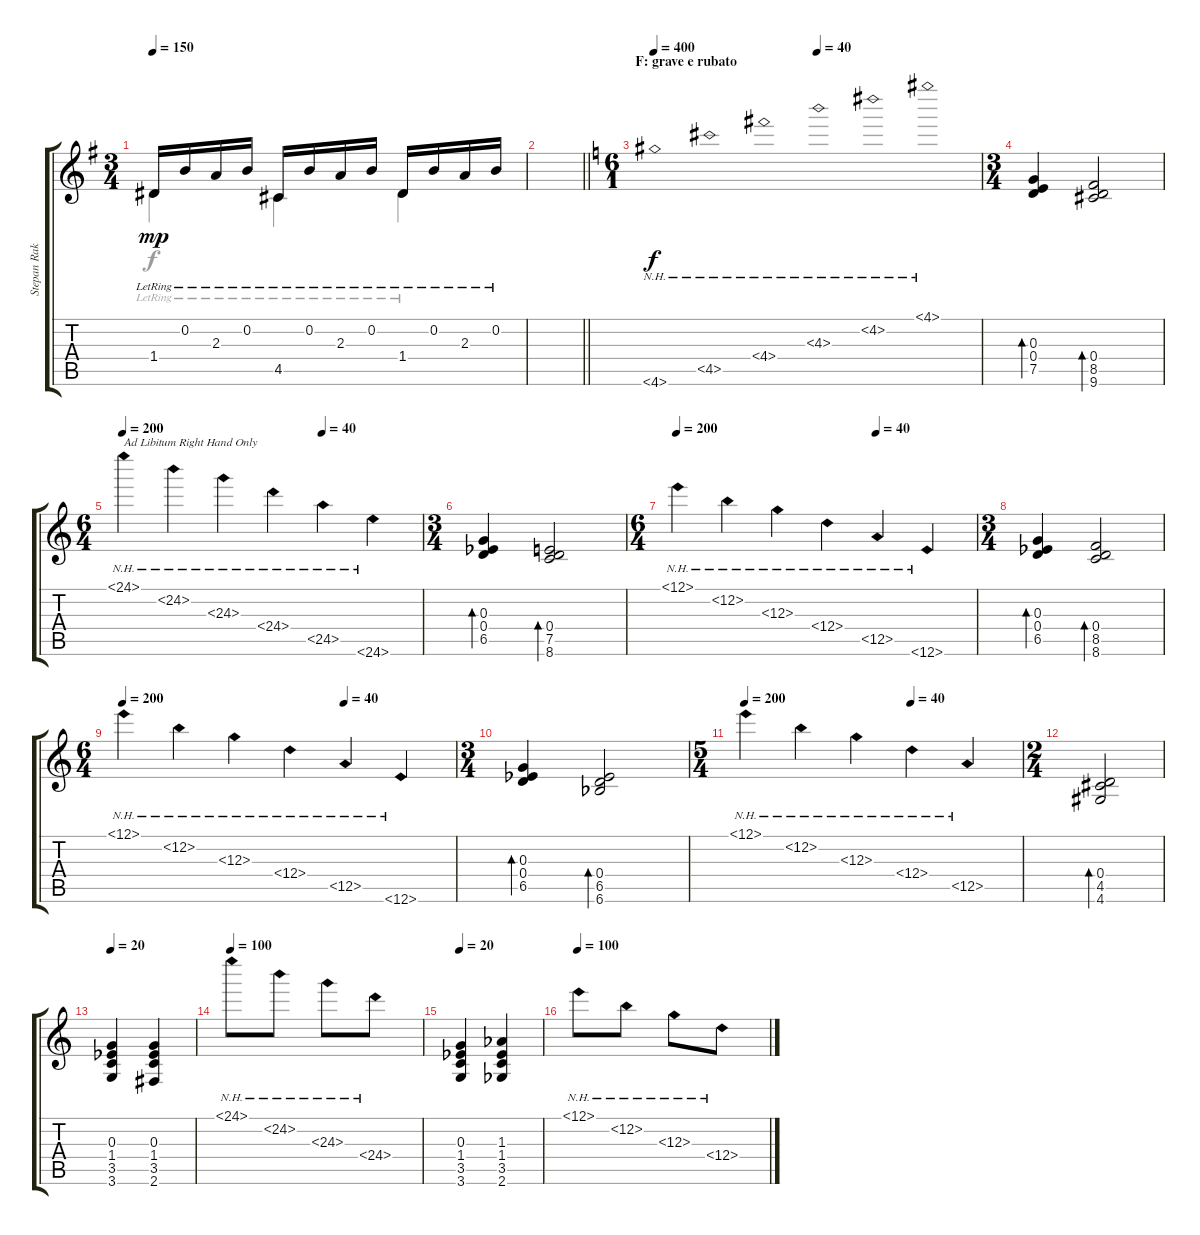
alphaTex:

\track ("Stepan Rak" "Stepan Rak") {instrument acousticguitarnylon}
\staff {score tabs}
\tuning (E4 B3 G3 D3 A2 E2) {hide}
\voice
\ts (3 4)
\tempo 150
\clef g2
\ks g
1.4{lr}.16{dy mp} 0.2{lr}.16 2.3{lr}.16 0.2{lr}.16 4.5{lr}.16 0.2{lr}.16 2.3{lr}.16 0.2{lr}.16 1.4{lr}.16 0.2{lr}.16 2.3{lr}.16 0.2{lr}.16 |
\barLineRight lightlight
|
\ts (6 1)
\section ("" "F: grave e rubato")
\tempo 400
\tempo (40 0.5)
\ks c
4.6{nh}.1{dy f} 4.5{nh}.1 4.4{nh}.1 4.3{nh}.1 4.2{nh}.1 4.1{nh}.1 |
\ts (3 4)
(0.3 0.4 7.5).4{bd 240} (0.4 8.5 9.6).2{bd 240} |
\ts (6 4)
\tempo 200
\tempo (40 0.6666666666666666)
24.1{nh}.4{txt "Ad Libitum Right Hand Only"} 24.2{nh}.4 24.3{nh}.4 24.4{nh}.4 24.5{nh}.4 24.6{nh}.4 |
\ts (3 4)
(0.3 0.4 6.5{acc b}).4{bd 240} (0.4 7.5 8.6).2{bd 240} |
\ts (6 4)
\tempo 200
\tempo (40 0.6666666666666666)
26.1{nh}.4 26.2{nh}.4 26.3{nh}.4 26.4{nh}.4 26.5{nh}.4 26.6{nh}.4 |
\ts (3 4)
(0.3 0.4 6.5{acc b}).4{bd 240} (0.4 8.5 8.6).2{bd 240} |
\ts (6 4)
\tempo 200
\tempo (40 0.6666666666666666)
28.1{nh}.4 28.2{nh}.4 28.3{nh}.4 28.4{nh}.4 28.5{nh}.4 28.6{nh}.4 |
\ts (3 4)
(0.3 0.4 6.5{acc b}).4{bd 240} (0.4 6.5{acc b} 6.6{acc b}).2{bd 240} |
\ts (5 4)
\tempo 200
\tempo (40 0.6)
30.1{nh}.4 30.2{nh}.4 30.3{nh}.4 30.4{nh}.4 30.5{nh}.4 |
\ts (2 4)
(0.4 4.5 4.6).2{bd 240} |
\tempo 20
(0.3 1.4{acc b} 3.5 3.6).4 (0.3 1.4{acc b} 3.5 2.6).4 |
\tempo 100
24.1{nh}.8 24.2{nh}.8 24.3{nh}.8 24.4{nh}.8 |
\tempo 20
(0.3 1.4{acc b} 3.5 3.6).4 (1.3{acc b} 1.4{acc b} 3.5 2.6{acc b}).4 |
\tempo 100
26.1{nh}.8 26.2{nh}.8 26.3{nh}.8 26.4{nh}.8
\voice
\clef g2
\ottava regular
\simile none
\ks g
1.4{lr}.4{dy f} 4.5{lr}.4 1.4{lr}.4 |
\barLineRight lightlight
|
\ks c
|
|
|
|
|
|
|
|
|
|
|
|
|
